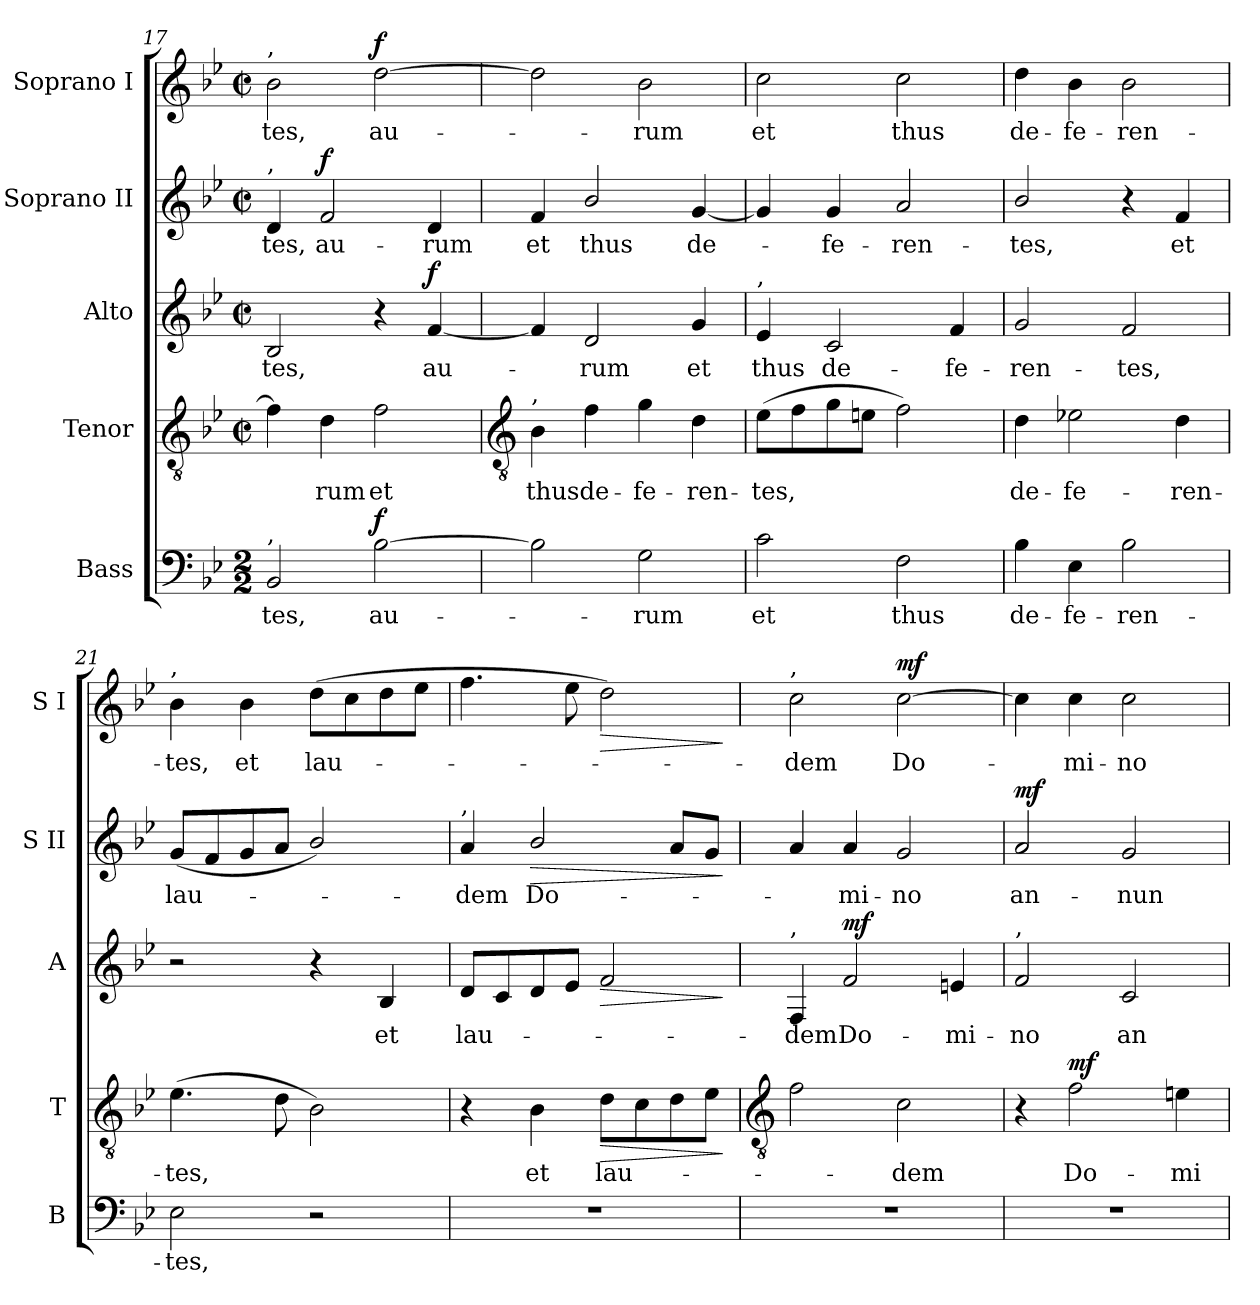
**kern	**text	**dynam	**kern	**text	**dynam	**kern	**text	**dynam	**kern	**text	**dynam	**kern	**text	**dynam
*part5	*part5	*part5	*part4	*part4	*part4	*part3	*part3	*part3	*part2	*part2	*part2	*part1	*part1	*part1
*staff5	*staff5	*staff5	*staff4	*staff4	*staff4	*staff3	*staff3	*staff3	*staff2	*staff2	*staff2	*staff1	*staff1	*staff1
*I"Bass	*	*	*I"Tenor	*	*	*I"Alto	*	*	*I"Soprano II	*	*	*I"Soprano I	*	*
*I'B	*	*	*I'T	*	*	*I'A	*	*	*I'S II	*	*	*I'S I	*	*
*clefF4	*	*	*clefGv2	*	*	*clefG2	*	*	*clefG2	*	*	*clefG2	*	*
*k[b-e-]	*	*	*k[b-e-]	*	*	*k[b-e-]	*	*	*k[b-e-]	*	*	*k[b-e-]	*	*
*B-:	*	*	*B-:	*	*	*B-:	*	*	*B-:	*	*	*B-:	*	*
*M2/2	*	*	*M2/2	*	*	*M2/2	*	*	*M2/2	*	*	*M2/2	*	*
*	*	*	*met(c|)	*	*	*met(c|)	*	*	*met(c|)	*	*	*met(c|)	*	*
=17	=17	=17	=17	=17	=17	=17	=17	=17	=17	=17	=17	=17	=17	=17
!	!	!	!	!	!	!	!	!	!	!	!	!LO:TX:a:t=,	!	!
!	!	!	!	!	!	!	!	!	!LO:TX:a:t=,	!	!	!	!	!
!LO:TX:a:t=,	!	!	!	!	!	!	!	!	!	!	!	!	!	!
!	!LO:LY:b	!	!	!	!	!	!LO:LY:b	!	!	!LO:LY:b	!	!	!LO:LY:b	!
2BB-	-tes,	.	4f]	.	.	2B-	-tes,	.	4d	-tes,	.	2b-	tes,	.
!	!	!	!	!LO:LY:b	!	!	!	!	!	!LO:LY:b	!LO:DY:b	!	!	!
.	.	.	4d	rum	.	.	.	.	2f	au-	f	.	.	.
!	!LO:LY:b	!LO:DY:b	!	!LO:LY:b	!	!	!	!	!	!	!	!	!LO:LY:b	!LO:DY:b
[2B-	au-	f	2f	et	.	4r	.	.	.	.	.	[2dd	au-	f
!	!	!	!	!	!	!	!LO:LY:b	!LO:DY:b	!	!LO:LY:b	!	!	!	!
.	.	.	.	.	.	[4f	au-	f	4d	-rum	.	.	.	.
!!LO:LB:g=z
=18	=18	=18	=18	=18	=18	=18	=18	=18	=18	=18	=18	=18	=18	=18
*	*	*	*clefGv2	*	*	*	*	*	*	*	*	*	*	*
!	!	!	!LO:TX:a:t=,	!	!	!	!	!	!	!	!	!	!	!
!	!	!	!	!LO:LY:b	!	!	!	!	!	!LO:LY:b	!	!	!	!
2B-]	.	.	4B-	thus	.	4f]	.	.	4f	et	.	2dd]	.	.
!	!	!	!	!LO:LY:b	!	!	!LO:LY:b	!	!	!LO:LY:b	!	!	!	!
.	.	.	4f	de-	.	2d	rum	.	2b-/	thus	.	.	.	.
!	!LO:LY:b	!	!	!LO:LY:b	!	!	!	!	!	!	!	!	!LO:LY:b	!
2G	rum	.	4g	-fe-	.	.	.	.	.	.	.	2b-	rum	.
!	!	!	!	!LO:LY:b	!	!	!LO:LY:b	!	!	!LO:LY:b	!	!	!	!
.	.	.	4d	-ren-	.	4g	et	.	[4g	de-	.	.	.	.
=19	=19	=19	=19	=19	=19	=19	=19	=19	=19	=19	=19	=19	=19	=19
!	!	!	!	!	!	!LO:TX:a:t=,	!	!	!	!	!	!	!	!
!	!LO:LY:b	!	!	!LO:LY:b	!	!	!LO:LY:b	!	!	!	!	!	!LO:LY:b	!
2c	et	.	(>8e-L	-tes,	.	4e-	thus	.	4g]	.	.	2cc	et	.
.	.	.	8f	.	.	.	.	.	.	.	.	.	.	.
!	!	!	!	!	!	!	!LO:LY:b	!	!	!LO:LY:b	!	!	!	!
.	.	.	8g	.	.	2c	de-	.	4g	-fe-	.	.	.	.
.	.	.	8enJ	.	.	.	.	.	.	.	.	.	.	.
!	!LO:LY:b	!	!	!	!	!	!	!	!	!LO:LY:b	!	!	!LO:LY:b	!
2F	thus	.	2f)	.	.	.	.	.	2a	-ren-	.	2cc	thus	.
!	!	!	!	!	!	!	!LO:LY:b	!	!	!	!	!	!	!
.	.	.	.	.	.	4f	-fe-	.	.	.	.	.	.	.
=20	=20	=20	=20	=20	=20	=20	=20	=20	=20	=20	=20	=20	=20	=20
!	!LO:LY:b	!	!	!LO:LY:b	!	!	!LO:LY:b	!	!	!LO:LY:b	!	!	!LO:LY:b	!
4B-	de-	.	4d	de-	.	2g	-ren-	.	2b-/	-tes,	.	4dd	de-	.
!	!LO:LY:b	!	!	!LO:LY:b	!	!	!	!	!	!	!	!	!LO:LY:b	!
4E-	-fe-	.	2e-X	-fe-	.	.	.	.	.	.	.	4b-	-fe-	.
!	!LO:LY:b	!	!	!	!	!	!LO:LY:b	!	!	!	!	!	!LO:LY:b	!
2B-	-ren-	.	.	.	.	2f	-tes,	.	4r	.	.	2b-	-ren-	.
!	!	!	!	!LO:LY:b	!	!	!	!	!	!LO:LY:b	!	!	!	!
.	.	.	4d	-ren-	.	.	.	.	4f	et	.	.	.	.
=21	=21	=21	=21	=21	=21	=21	=21	=21	=21	=21	=21	=21	=21	=21
!	!	!	!	!	!	!	!	!	!	!	!	!LO:TX:a:t=,	!	!
!	!LO:LY:b	!	!	!LO:LY:b	!	!	!	!	!	!LO:LY:b	!	!	!LO:LY:b	!
2E-	-tes,	.	(>4.e-	-tes,	.	2r	.	.	(<8gL	lau-	.	4b-	-tes,	.
.	.	.	.	.	.	.	.	.	8f	.	.	.	.	.
!	!	!	!	!	!	!	!	!	!	!	!	!	!LO:LY:b	!
.	.	.	.	.	.	.	.	.	8g	.	.	4b-	et	.
.	.	.	8d	.	.	.	.	.	8aJ	.	.	.	.	.
!	!	!	!	!	!	!	!	!	!	!	!	!	!LO:LY:b	!
2r	.	.	2B-)	.	.	4r	.	.	2b-/)	.	.	(>8ddL	lau-	.
.	.	.	.	.	.	.	.	.	.	.	.	8cc	.	.
!	!	!	!	!	!	!	!LO:LY:b	!	!	!	!	!	!	!
.	.	.	.	.	.	4B-	et	.	.	.	.	8dd	.	.
.	.	.	.	.	.	.	.	.	.	.	.	8ee-J	.	.
=22	=22	=22	=22	=22	=22	=22	=22	=22	=22	=22	=22	=22	=22	=22
!	!	!	!	!	!	!	!	!	!LO:TX:a:t=,	!	!	!	!	!
!	!	!	!	!	!	!	!LO:LY:b	!	!	!LO:LY:b	!	!	!	!
1r	.	.	4r	.	.	8dL	lau-	.	4a	dem	.	4.ff	.	.
.	.	.	.	.	.	8c	.	.	.	.	.	.	.	.
!	!	!	!	!LO:LY:b	!	!	!	!	!	!LO:LY:b	!LO:HP:b	!	!	!
.	.	.	4B-	et	.	8d	.	.	2b-/	Do-	>	.	.	.
.	.	.	.	.	.	8e-J	.	.	.	.	.	8ee-	.	.
!	!	!	!	!LO:LY:b	!LO:HP:b	!	!	!LO:HP:b	!	!	!	!	!	!LO:HP:b
.	.	.	8dL	lau-	>	2f	.	>	.	.	.	2dd)	.	>
.	.	.	8c	.	.	.	.	.	.	.	.	.	.	.
.	.	.	8d	.	.	.	.	.	8aL	.	.	.	.	.
.	.	.	8e-J	.	.	.	.	.	8gJ	.	.	.	.	.
.	.	.	.	.	]	.	.	]	.	.	]	.	.	]
!!LO:LB:g=z
=23	=23	=23	=23	=23	=23	=23	=23	=23	=23	=23	=23	=23	=23	=23
*	*	*	*clefGv2	*	*	*	*	*	*	*	*	*	*	*
!	!	!	!	!	!	!	!	!	!	!	!	!LO:TX:a:t=,	!	!
!	!	!	!	!	!	!LO:TX:a:t=,	!	!	!	!	!	!	!	!
!	!	!	!	!	!	!	!LO:LY:b	!	!	!	!	!	!LO:LY:b	!
1r	.	.	2f	.	.	4F	dem	.	4a	.	.	2cc	dem	.
!	!	!	!	!	!	!	!LO:LY:b	!LO:DY:b	!	!LO:LY:b	!	!	!	!
.	.	.	.	.	.	2f	Do-	mf	4a	mi-	.	.	.	.
!	!	!	!	!LO:LY:b	!	!	!	!	!	!LO:LY:b	!	!	!LO:LY:b	!LO:DY:b
.	.	.	2c	dem	.	.	.	.	2g	-no	.	[2cc	Do-	mf
!	!	!	!	!	!	!	!LO:LY:b	!	!	!	!	!	!	!
.	.	.	.	.	.	4en	-mi-	.	.	.	.	.	.	.
=24	=24	=24	=24	=24	=24	=24	=24	=24	=24	=24	=24	=24	=24	=24
!	!	!	!	!	!	!LO:TX:a:t=,	!	!	!	!	!	!	!	!
!	!	!	!	!	!	!	!LO:LY:b	!	!	!LO:LY:b	!LO:DY:b	!	!	!
1r	.	.	4r	.	.	2f	-no	.	2a	an-	mf	4cc]	.	.
!	!	!	!	!LO:LY:b	!LO:DY:b	!	!	!	!	!	!	!	!LO:LY:b	!
.	.	.	2f	Do-	mf	.	.	.	.	.	.	4cc	mi-	.
!	!	!	!	!	!	!	!LO:LY:b	!	!	!LO:LY:b	!	!	!LO:LY:b	!
.	.	.	.	.	.	2c	an-	.	2g	-nun-	.	2cc	-no	.
!	!	!	!	!LO:LY:b	!	!	!	!	!	!	!	!	!	!
.	.	.	4en	-mi-	.	.	.	.	.	.	.	.	.	.
=	=	=	=	=	=	=	=	=	=	=	=	=	=	=
*-	*-	*-	*-	*-	*-	*-	*-	*-	*-	*-	*-	*-	*-	*-
